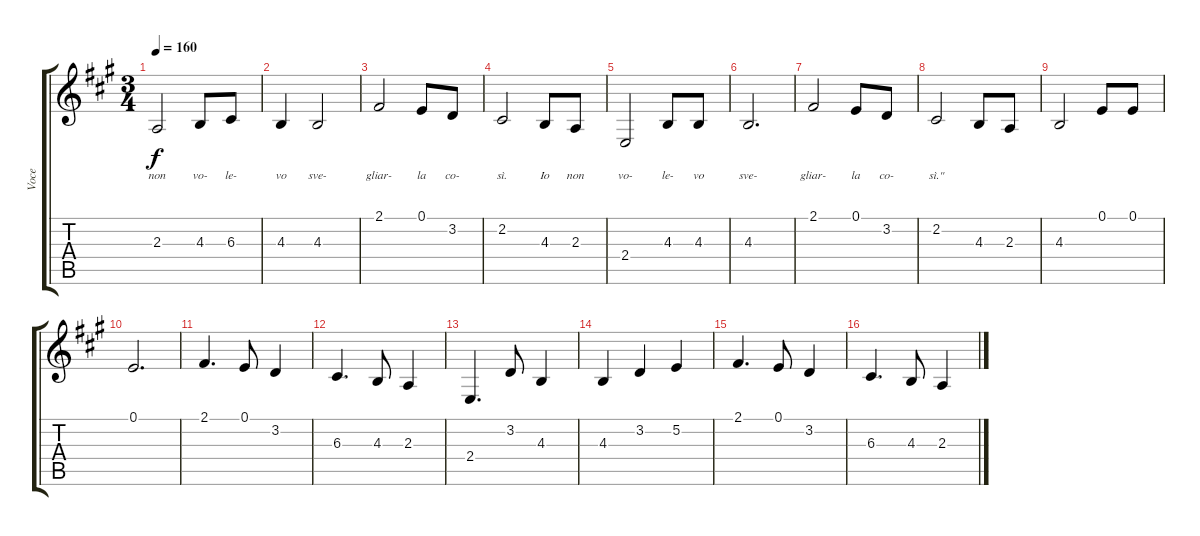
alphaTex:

\track ("Voce" "Voce") {instrument cello}
\staff {score tabs}
\tuning (E4 B3 G3 D3 A2 E2) {hide}
\ts (3 4)
\tempo 160
\clef g2
\ks a
2.3.2{lyrics (0 "non") lyrics (1 "") lyrics (2 "") lyrics (3 "") lyrics (4 "") dy f} 4.3.8{lyrics (0 "vo-") lyrics (1 "") lyrics (2 "") lyrics (3 "") lyrics (4 "")} 6.3.8{lyrics (0 "le-") lyrics (1 "") lyrics (2 "") lyrics (3 "") lyrics (4 "")} |
4.3.4{lyrics (0 "vo") lyrics (1 "") lyrics (2 "") lyrics (3 "") lyrics (4 "")} 4.3.2{lyrics (0 "sve-") lyrics (1 "") lyrics (2 "") lyrics (3 "") lyrics (4 "")} |
2.1.2{lyrics (0 "gliar-") lyrics (1 "") lyrics (2 "") lyrics (3 "") lyrics (4 "")} 0.1.8{lyrics (0 "la") lyrics (1 "") lyrics (2 "") lyrics (3 "") lyrics (4 "")} 3.2.8{lyrics (0 "co-") lyrics (1 "") lyrics (2 "") lyrics (3 "") lyrics (4 "")} |
2.2.2{lyrics (0 "sì.") lyrics (1 "") lyrics (2 "") lyrics (3 "") lyrics (4 "")} 4.3.8{lyrics (0 "Io") lyrics (1 "") lyrics (2 "") lyrics (3 "") lyrics (4 "")} 2.3.8{lyrics (0 "non") lyrics (1 "") lyrics (2 "") lyrics (3 "") lyrics (4 "")} |
2.4.2{lyrics (0 "vo-") lyrics (1 "") lyrics (2 "") lyrics (3 "") lyrics (4 "")} 4.3.8{lyrics (0 "le-") lyrics (1 "") lyrics (2 "") lyrics (3 "") lyrics (4 "")} 4.3.8{lyrics (0 "vo") lyrics (1 "") lyrics (2 "") lyrics (3 "") lyrics (4 "")} |
4.3.2{d lyrics (0 "sve-") lyrics (1 "") lyrics (2 "") lyrics (3 "") lyrics (4 "")} |
2.1.2{lyrics (0 "gliar-") lyrics (1 "") lyrics (2 "") lyrics (3 "") lyrics (4 "")} 0.1.8{lyrics (0 "la") lyrics (1 "") lyrics (2 "") lyrics (3 "") lyrics (4 "")} 3.2.8{lyrics (0 "co-") lyrics (1 "") lyrics (2 "") lyrics (3 "") lyrics (4 "")} |
2.2.2{lyrics (0 "sì.\"") lyrics (1 "") lyrics (2 "") lyrics (3 "") lyrics (4 "")} 4.3.8 2.3.8 |
4.3.2 0.1.8 0.1.8 |
0.1.2{d} |
2.1.4{d} 0.1.8 3.2.4 |
6.3.4{d} 4.3.8 2.3.4 |
2.4.4{d} 3.2.8 4.3.4 |
4.3.4 3.2.4 5.2.4 |
2.1.4{d} 0.1.8 3.2.4 |
6.3.4{d} 4.3.8 2.3.4
